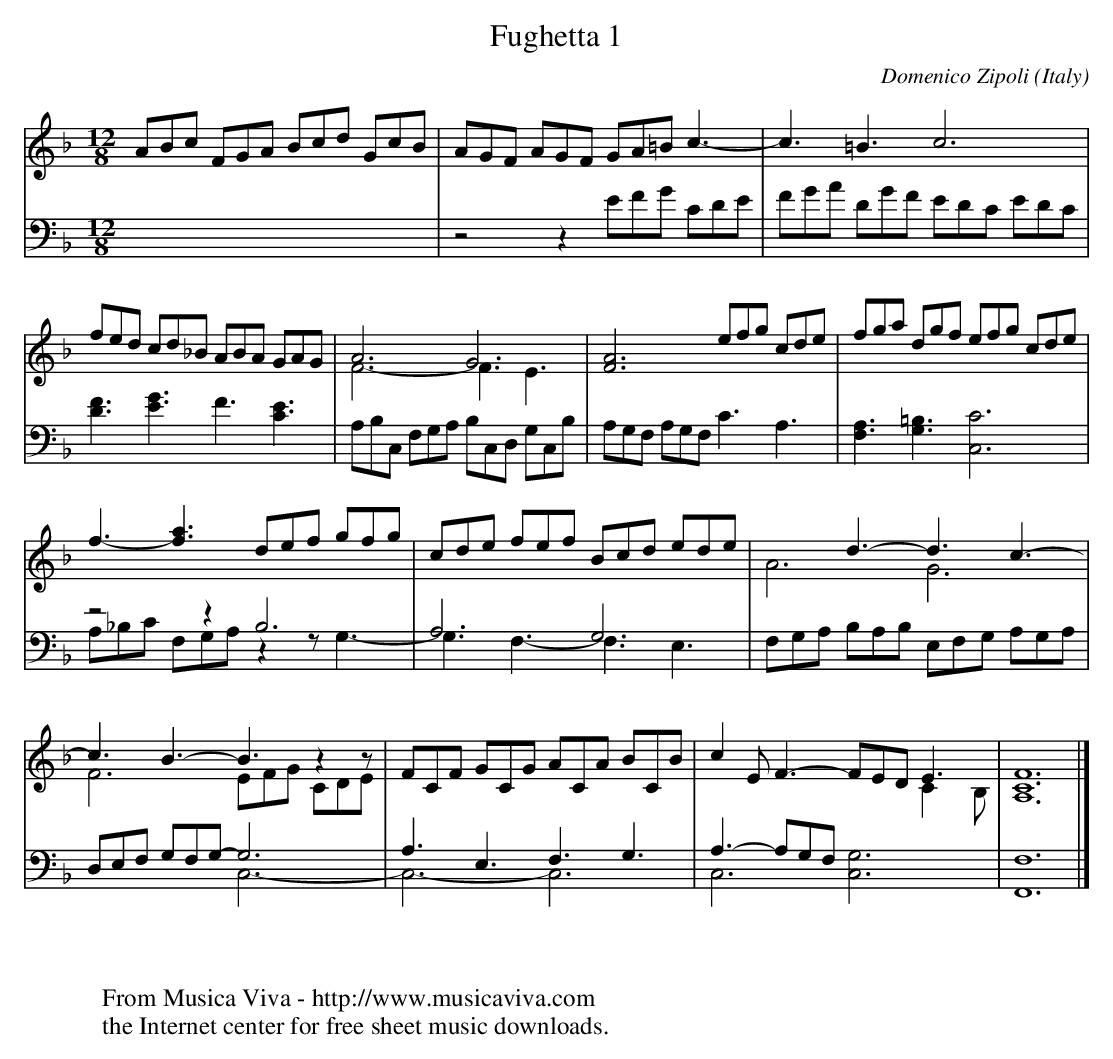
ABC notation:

X:1
T:Fughetta 1
C:Domenico Zipoli
O:Italy
V:1 Program 1 19 up %Church organ
V:2 Program 1 19 merge down %Church organ
V:3 Program 1 19 bass up %Church organ
V:4 Program 1 19 bass merge down %Church organ
M:12/8
L:1/8
K:F
V:1
ABc FGA Bcd GcB|AGF AGF GA=Bc3-|c3=B3c6|
V:2
x8 x4|x8 x4|x8 x4|
V:3
x8 x4|x8 x4|x8 x4|
V:4
x8 x4|z4 z2EFG CDE|FGA DGF EDC EDC|
V:1
fed cd_B ABA GAG|A6G6|[F6A6]efg cde|fga dgf efg cde|
V:2
x8 x4|F6-F3E3|x8 x4|x8 x4|
V:3
x8 x4|x8 x4|x8 x4|x8 x4|
V:4
[D3F3][E3G3]F3[C3E3]|A,B,C, F,G,A, B,C,D, G,C,B,|A,G,F, A,G,F,C3A,3|[F,3A,3][G,3=B,3][C6C,6]|
V:1
f3-[f3a3]def gfg|cde fef Bcd ede|x2 x d3-d3c3-|
V:2
x8 x4|x8 x4|A6G6|
V:3
z4 z2B,6|A,6G,6|x8 x4|
V:4
A,_B,C F,G,A, z2 z G,3-|G,3F,3-F,3E,3|F,G,A, B,A,B, E,F,G, A,G,A,|
V:1
c3B3-B3z2 z|FCF GCG ACA BCB|c2EF3-FEDE3|[F12C12]|]
V:2
F6EFG CDE|x8 x4|x8 x C2B,|A,12|]
V:3
D,E,F, G,F,G,-G,6|A,3E,3F,3G,3|A,3-A,G,F, x4 x2|F,12|]
V:4
x4 x2 C,6-|C,6-C,6|C,6[C,6G,6]|F,,12|]
W:
W:
W:  From Musica Viva - http://www.musicaviva.com
W:  the Internet center for free sheet music downloads.
